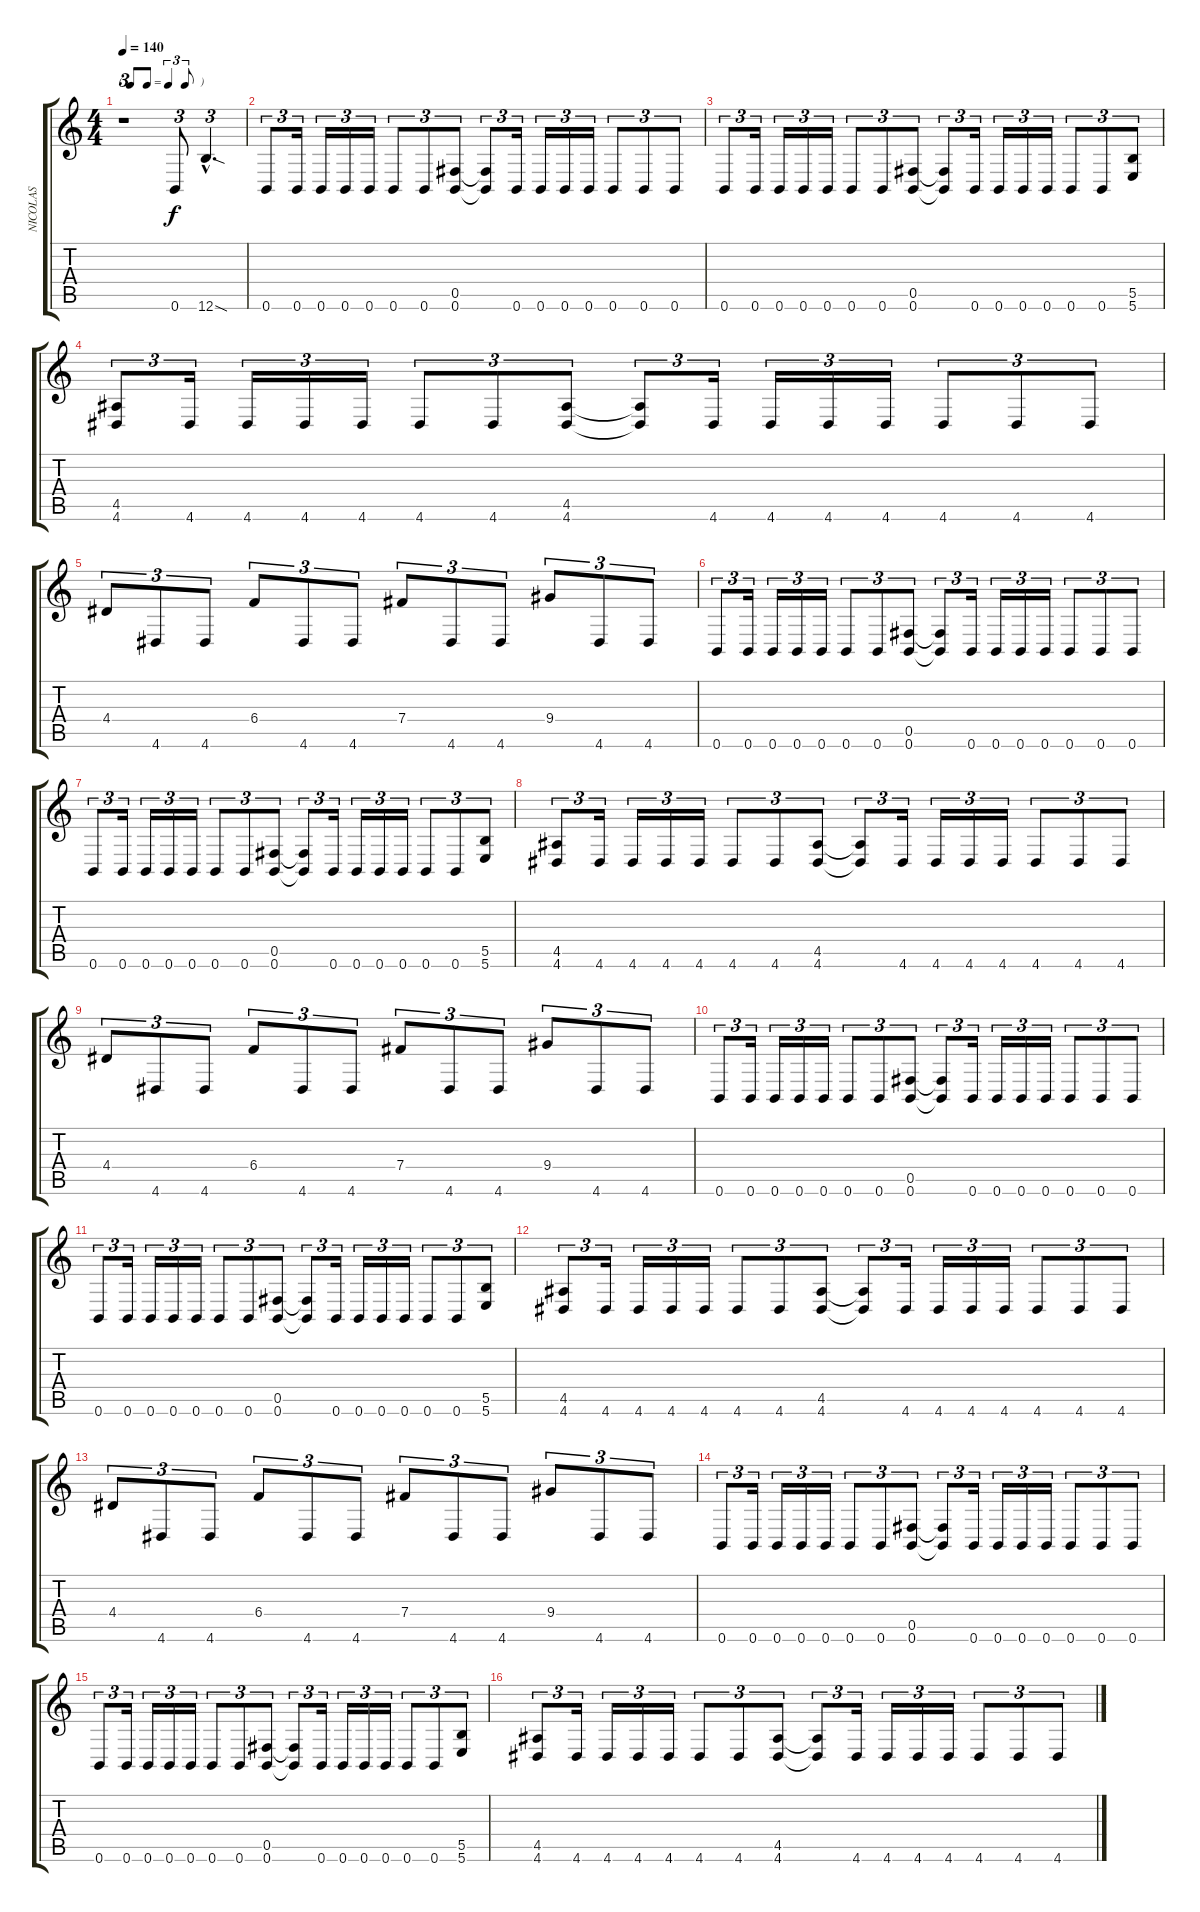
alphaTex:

\track ("NICOLAS" "NICOLAS") {instrument overdrivenguitar}
\staff {score tabs}
\tuning (Db4 Ab3 E3 B2 Gb2 B1) {hide}
\ts (4 4)
\tf triplet8th
\tempo 140
\clef g2
\ks c
r.1{tu (3 2) dy f instrument overdrivenguitar} 0.6.8{tu (3 2)} 12.6{sod hac}.4{d tu (3 2)} |
0.6.8{tu (3 2)} 0.6.16{tu (3 2)} 0.6.16{tu (3 2)} 0.6.16{tu (3 2)} 0.6.16{tu (3 2)} 0.6.8{tu (3 2)} 0.6.8{tu (3 2)} (0.5 0.6).8{tu (3 2)} (0.5{t} 0.6{t}).8{tu (3 2)} 0.6.16{tu (3 2)} 0.6.16{tu (3 2)} 0.6.16{tu (3 2)} 0.6.16{tu (3 2)} 0.6.8{tu (3 2)} 0.6.8{tu (3 2)} 0.6.8{tu (3 2)} |
0.6.8{tu (3 2)} 0.6.16{tu (3 2)} 0.6.16{tu (3 2)} 0.6.16{tu (3 2)} 0.6.16{tu (3 2)} 0.6.8{tu (3 2)} 0.6.8{tu (3 2)} (0.5 0.6).8{tu (3 2)} (0.5{t} 0.6{t}).8{tu (3 2)} 0.6.16{tu (3 2)} 0.6.16{tu (3 2)} 0.6.16{tu (3 2)} 0.6.16{tu (3 2)} 0.6.8{tu (3 2)} 0.6.8{tu (3 2)} (5.5 5.6).8{tu (3 2)} |
(4.5 4.6).8{tu (3 2)} 4.6.16{tu (3 2)} 4.6.16{tu (3 2)} 4.6.16{tu (3 2)} 4.6.16{tu (3 2)} 4.6.8{tu (3 2)} 4.6.8{tu (3 2)} (4.5 4.6).8{tu (3 2)} (4.5{t} 4.6{t}).8{tu (3 2)} 4.6.16{tu (3 2)} 4.6.16{tu (3 2)} 4.6.16{tu (3 2)} 4.6.16{tu (3 2)} 4.6.8{tu (3 2)} 4.6.8{tu (3 2)} 4.6.8{tu (3 2)} |
4.4.8{tu (3 2)} 4.6.8{tu (3 2)} 4.6.8{tu (3 2)} 6.4.8{tu (3 2)} 4.6.8{tu (3 2)} 4.6.8{tu (3 2)} 7.4.8{tu (3 2)} 4.6.8{tu (3 2)} 4.6.8{tu (3 2)} 9.4.8{tu (3 2)} 4.6.8{tu (3 2)} 4.6.8{tu (3 2)} |
0.6.8{tu (3 2)} 0.6.16{tu (3 2)} 0.6.16{tu (3 2)} 0.6.16{tu (3 2)} 0.6.16{tu (3 2)} 0.6.8{tu (3 2)} 0.6.8{tu (3 2)} (0.5 0.6).8{tu (3 2)} (0.5{t} 0.6{t}).8{tu (3 2)} 0.6.16{tu (3 2)} 0.6.16{tu (3 2)} 0.6.16{tu (3 2)} 0.6.16{tu (3 2)} 0.6.8{tu (3 2)} 0.6.8{tu (3 2)} 0.6.8{tu (3 2)} |
0.6.8{tu (3 2)} 0.6.16{tu (3 2)} 0.6.16{tu (3 2)} 0.6.16{tu (3 2)} 0.6.16{tu (3 2)} 0.6.8{tu (3 2)} 0.6.8{tu (3 2)} (0.5 0.6).8{tu (3 2)} (0.5{t} 0.6{t}).8{tu (3 2)} 0.6.16{tu (3 2)} 0.6.16{tu (3 2)} 0.6.16{tu (3 2)} 0.6.16{tu (3 2)} 0.6.8{tu (3 2)} 0.6.8{tu (3 2)} (5.5 5.6).8{tu (3 2)} |
(4.5 4.6).8{tu (3 2)} 4.6.16{tu (3 2)} 4.6.16{tu (3 2)} 4.6.16{tu (3 2)} 4.6.16{tu (3 2)} 4.6.8{tu (3 2)} 4.6.8{tu (3 2)} (4.5 4.6).8{tu (3 2)} (4.5{t} 4.6{t}).8{tu (3 2)} 4.6.16{tu (3 2)} 4.6.16{tu (3 2)} 4.6.16{tu (3 2)} 4.6.16{tu (3 2)} 4.6.8{tu (3 2)} 4.6.8{tu (3 2)} 4.6.8{tu (3 2)} |
4.4.8{tu (3 2)} 4.6.8{tu (3 2)} 4.6.8{tu (3 2)} 6.4.8{tu (3 2)} 4.6.8{tu (3 2)} 4.6.8{tu (3 2)} 7.4.8{tu (3 2)} 4.6.8{tu (3 2)} 4.6.8{tu (3 2)} 9.4.8{tu (3 2)} 4.6.8{tu (3 2)} 4.6.8{tu (3 2)} |
0.6.8{tu (3 2)} 0.6.16{tu (3 2)} 0.6.16{tu (3 2)} 0.6.16{tu (3 2)} 0.6.16{tu (3 2)} 0.6.8{tu (3 2)} 0.6.8{tu (3 2)} (0.5 0.6).8{tu (3 2)} (0.5{t} 0.6{t}).8{tu (3 2)} 0.6.16{tu (3 2)} 0.6.16{tu (3 2)} 0.6.16{tu (3 2)} 0.6.16{tu (3 2)} 0.6.8{tu (3 2)} 0.6.8{tu (3 2)} 0.6.8{tu (3 2)} |
0.6.8{tu (3 2)} 0.6.16{tu (3 2)} 0.6.16{tu (3 2)} 0.6.16{tu (3 2)} 0.6.16{tu (3 2)} 0.6.8{tu (3 2)} 0.6.8{tu (3 2)} (0.5 0.6).8{tu (3 2)} (0.5{t} 0.6{t}).8{tu (3 2)} 0.6.16{tu (3 2)} 0.6.16{tu (3 2)} 0.6.16{tu (3 2)} 0.6.16{tu (3 2)} 0.6.8{tu (3 2)} 0.6.8{tu (3 2)} (5.5 5.6).8{tu (3 2)} |
(4.5 4.6).8{tu (3 2)} 4.6.16{tu (3 2)} 4.6.16{tu (3 2)} 4.6.16{tu (3 2)} 4.6.16{tu (3 2)} 4.6.8{tu (3 2)} 4.6.8{tu (3 2)} (4.5 4.6).8{tu (3 2)} (4.5{t} 4.6{t}).8{tu (3 2)} 4.6.16{tu (3 2)} 4.6.16{tu (3 2)} 4.6.16{tu (3 2)} 4.6.16{tu (3 2)} 4.6.8{tu (3 2)} 4.6.8{tu (3 2)} 4.6.8{tu (3 2)} |
4.4.8{tu (3 2)} 4.6.8{tu (3 2)} 4.6.8{tu (3 2)} 6.4.8{tu (3 2)} 4.6.8{tu (3 2)} 4.6.8{tu (3 2)} 7.4.8{tu (3 2)} 4.6.8{tu (3 2)} 4.6.8{tu (3 2)} 9.4.8{tu (3 2)} 4.6.8{tu (3 2)} 4.6.8{tu (3 2)} |
0.6.8{tu (3 2)} 0.6.16{tu (3 2)} 0.6.16{tu (3 2)} 0.6.16{tu (3 2)} 0.6.16{tu (3 2)} 0.6.8{tu (3 2)} 0.6.8{tu (3 2)} (0.5 0.6).8{tu (3 2)} (0.5{t} 0.6{t}).8{tu (3 2)} 0.6.16{tu (3 2)} 0.6.16{tu (3 2)} 0.6.16{tu (3 2)} 0.6.16{tu (3 2)} 0.6.8{tu (3 2)} 0.6.8{tu (3 2)} 0.6.8{tu (3 2)} |
0.6.8{tu (3 2)} 0.6.16{tu (3 2)} 0.6.16{tu (3 2)} 0.6.16{tu (3 2)} 0.6.16{tu (3 2)} 0.6.8{tu (3 2)} 0.6.8{tu (3 2)} (0.5 0.6).8{tu (3 2)} (0.5{t} 0.6{t}).8{tu (3 2)} 0.6.16{tu (3 2)} 0.6.16{tu (3 2)} 0.6.16{tu (3 2)} 0.6.16{tu (3 2)} 0.6.8{tu (3 2)} 0.6.8{tu (3 2)} (5.5 5.6).8{tu (3 2)} |
(4.5 4.6).8{tu (3 2)} 4.6.16{tu (3 2)} 4.6.16{tu (3 2)} 4.6.16{tu (3 2)} 4.6.16{tu (3 2)} 4.6.8{tu (3 2)} 4.6.8{tu (3 2)} (4.5 4.6).8{tu (3 2)} (4.5{t} 4.6{t}).8{tu (3 2)} 4.6.16{tu (3 2)} 4.6.16{tu (3 2)} 4.6.16{tu (3 2)} 4.6.16{tu (3 2)} 4.6.8{tu (3 2)} 4.6.8{tu (3 2)} 4.6.8{tu (3 2)}
